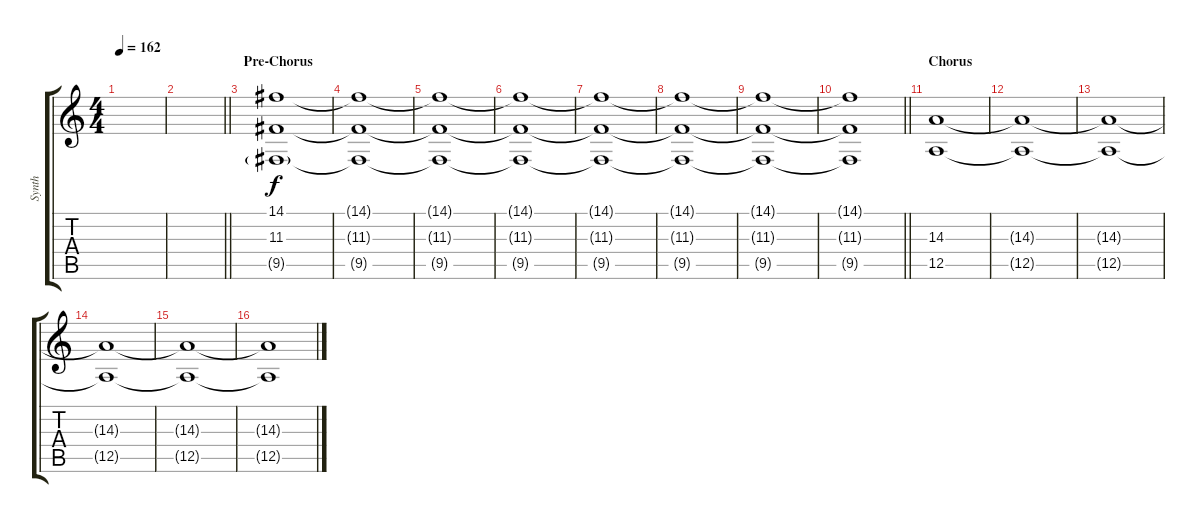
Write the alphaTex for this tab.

\track ("Synth" "Synth") {instrument synthstrings1}
\staff {score tabs}
\tuning (E4 B3 G3 D3 A2 E2) {hide}
\ts (4 4)
\tempo 162
\clef g2
\ks c
|
\barLineRight lightlight
|
\section ("" "Pre-Chorus")
(14.1 11.3 9.5{g}).1{volume 8} |
(14.1{t} 11.3{t} 9.5{t}).1{dy f} |
(14.1{t} 11.3{t} 9.5{t}).1 |
(14.1{t} 11.3{t} 9.5{t}).1 |
(14.1{t} 11.3{t} 9.5{t}).1 |
(14.1{t} 11.3{t} 9.5{t}).1 |
(14.1{t} 11.3{t} 9.5{t}).1 |
\barLineRight lightlight
(14.1{t} 11.3{t} 9.5{t}).1 |
\section ("" "Chorus")
(14.3 12.5).1 |
(14.3{t} 12.5{t}).1 |
(14.3{t} 12.5{t}).1 |
(14.3{t} 12.5{t}).1 |
(14.3{t} 12.5{t}).1 |
(14.3{t} 12.5{t}).1
